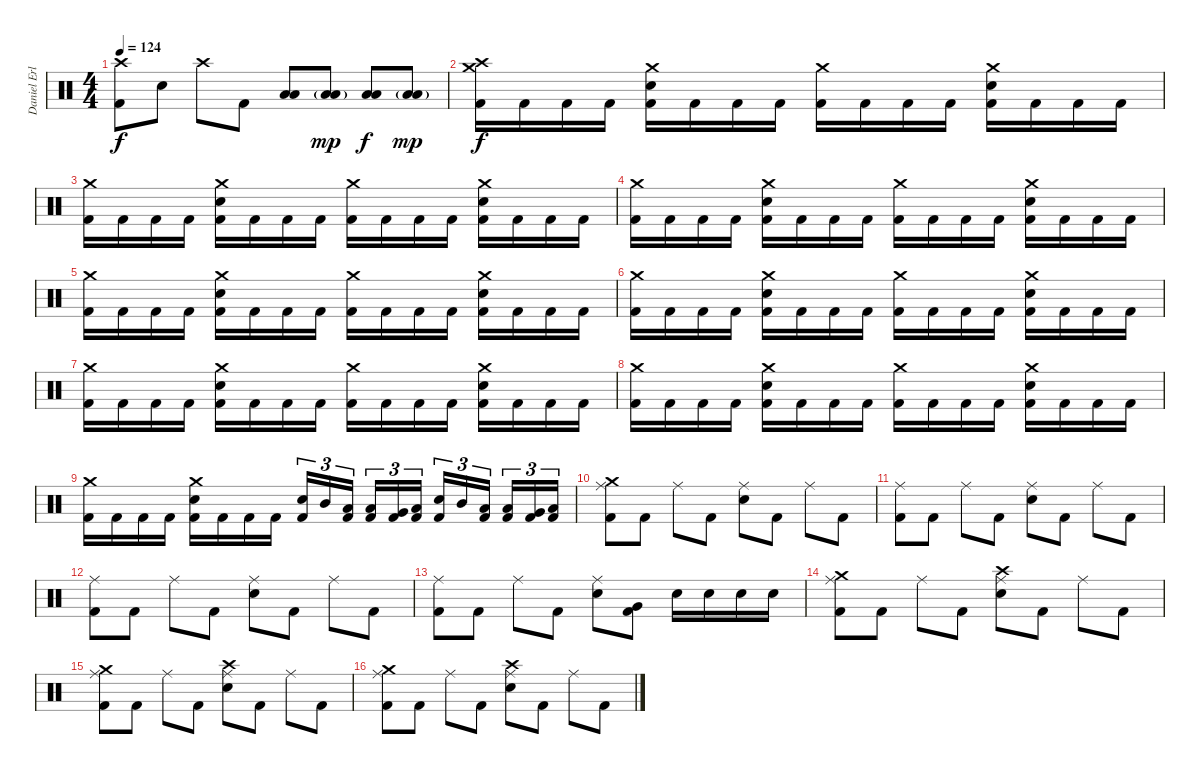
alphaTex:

\track ("Daniel Erlandsson" "Daniel Erl") {instrument percussion}
\staff {score}
\articulation defaults
\ts (4 4)
\tempo 124
\clef neutral
\ks c
("Crash high (hit)" "Kick (hit) 2").8{dy f} "Snare (hit) 2".8 "Crash high (hit)".8 "Kick (hit) 2".8 ("Low Floor Tom (hit)" "Low Floor Tom (hit)").8 ("Low Floor Tom (hit)"{g} "Low Floor Tom (hit)"{g}).8{dy mp} ("Low Floor Tom (hit)" "Low Floor Tom (hit)").8{dy f} ("Low Floor Tom (hit)"{g} "Low Floor Tom (hit)"{g}).8{dy mp} |
("Crash medium (hit)" "Crash high (hit)" "Kick (hit) 2").16{dy f} "Kick (hit) 2".16 "Kick (hit) 2".16 "Kick (hit) 2".16 ("Crash medium (hit)" "Snare (hit) 2" "Kick (hit) 2").16 "Kick (hit) 2".16 "Kick (hit) 2".16 "Kick (hit) 2".16 ("Crash medium (hit)" "Kick (hit) 2").16 "Kick (hit) 2".16 "Kick (hit) 2".16 "Kick (hit) 2".16 ("Crash medium (hit)" "Snare (hit) 2" "Kick (hit) 2").16 "Kick (hit) 2".16 "Kick (hit) 2".16 "Kick (hit) 2".16 |
("Crash medium (hit)" "Kick (hit) 2").16 "Kick (hit) 2".16 "Kick (hit) 2".16 "Kick (hit) 2".16 ("Crash medium (hit)" "Snare (hit) 2" "Kick (hit) 2").16 "Kick (hit) 2".16 "Kick (hit) 2".16 "Kick (hit) 2".16 ("Crash medium (hit)" "Kick (hit) 2").16 "Kick (hit) 2".16 "Kick (hit) 2".16 "Kick (hit) 2".16 ("Crash medium (hit)" "Snare (hit) 2" "Kick (hit) 2").16 "Kick (hit) 2".16 "Kick (hit) 2".16 "Kick (hit) 2".16 |
("Crash medium (hit)" "Kick (hit) 2").16 "Kick (hit) 2".16 "Kick (hit) 2".16 "Kick (hit) 2".16 ("Crash medium (hit)" "Snare (hit) 2" "Kick (hit) 2").16 "Kick (hit) 2".16 "Kick (hit) 2".16 "Kick (hit) 2".16 ("Crash medium (hit)" "Kick (hit) 2").16 "Kick (hit) 2".16 "Kick (hit) 2".16 "Kick (hit) 2".16 ("Crash medium (hit)" "Snare (hit) 2" "Kick (hit) 2").16 "Kick (hit) 2".16 "Kick (hit) 2".16 "Kick (hit) 2".16 |
("Crash medium (hit)" "Kick (hit) 2").16 "Kick (hit) 2".16 "Kick (hit) 2".16 "Kick (hit) 2".16 ("Crash medium (hit)" "Snare (hit) 2" "Kick (hit) 2").16 "Kick (hit) 2".16 "Kick (hit) 2".16 "Kick (hit) 2".16 ("Crash medium (hit)" "Kick (hit) 2").16 "Kick (hit) 2".16 "Kick (hit) 2".16 "Kick (hit) 2".16 ("Crash medium (hit)" "Snare (hit) 2" "Kick (hit) 2").16 "Kick (hit) 2".16 "Kick (hit) 2".16 "Kick (hit) 2".16 |
("Crash medium (hit)" "Kick (hit) 2").16 "Kick (hit) 2".16 "Kick (hit) 2".16 "Kick (hit) 2".16 ("Crash medium (hit)" "Snare (hit) 2" "Kick (hit) 2").16 "Kick (hit) 2".16 "Kick (hit) 2".16 "Kick (hit) 2".16 ("Crash medium (hit)" "Kick (hit) 2").16 "Kick (hit) 2".16 "Kick (hit) 2".16 "Kick (hit) 2".16 ("Crash medium (hit)" "Snare (hit) 2" "Kick (hit) 2").16 "Kick (hit) 2".16 "Kick (hit) 2".16 "Kick (hit) 2".16 |
("Crash medium (hit)" "Kick (hit) 2").16 "Kick (hit) 2".16 "Kick (hit) 2".16 "Kick (hit) 2".16 ("Crash medium (hit)" "Snare (hit) 2" "Kick (hit) 2").16 "Kick (hit) 2".16 "Kick (hit) 2".16 "Kick (hit) 2".16 ("Crash medium (hit)" "Kick (hit) 2").16 "Kick (hit) 2".16 "Kick (hit) 2".16 "Kick (hit) 2".16 ("Crash medium (hit)" "Snare (hit) 2" "Kick (hit) 2").16 "Kick (hit) 2".16 "Kick (hit) 2".16 "Kick (hit) 2".16 |
("Crash medium (hit)" "Kick (hit) 2").16 "Kick (hit) 2".16 "Kick (hit) 2".16 "Kick (hit) 2".16 ("Crash medium (hit)" "Snare (hit) 2" "Kick (hit) 2").16 "Kick (hit) 2".16 "Kick (hit) 2".16 "Kick (hit) 2".16 ("Crash medium (hit)" "Kick (hit) 2").16 "Kick (hit) 2".16 "Kick (hit) 2".16 "Kick (hit) 2".16 ("Crash medium (hit)" "Snare (hit) 2" "Kick (hit) 2").16 "Kick (hit) 2".16 "Kick (hit) 2".16 "Kick (hit) 2".16 |
("Crash medium (hit)" "Kick (hit) 2").16 "Kick (hit) 2".16 "Kick (hit) 2".16 "Kick (hit) 2".16 ("Crash medium (hit)" "Snare (hit) 2" "Kick (hit) 2").16 "Kick (hit) 2".16 "Kick (hit) 2".16 "Kick (hit) 2".16 ("Snare (hit) 2" "Kick (hit) 2").16{tu (3 2)} "Mid Tom (hit)".16{tu (3 2)} ("Low Tom (hit)" "Kick (hit) 2").16{tu (3 2)} ("Low Tom (hit)" "Kick (hit) 2").16{tu (3 2)} ("Very Low Tom (hit)" "Kick (hit) 2").16{tu (3 2)} ("Low Floor Tom (hit)" "Kick (hit) 2").16{tu (3 2)} ("Snare (hit) 2" "Kick (hit) 2").16{tu (3 2)} "Mid Tom (hit)".16{tu (3 2)} ("Low Tom (hit)" "Kick (hit) 2").16{tu (3 2)} ("Low Tom (hit)" "Kick (hit) 2").16{tu (3 2)} ("Very Low Tom (hit)" "Kick (hit) 2").16{tu (3 2)} ("Low Floor Tom (hit)" "Kick (hit) 2").16{tu (3 2)} |
("Ride (middle)" "Crash medium (hit)" "Kick (hit) 2").8 "Kick (hit) 2".8 "Ride (middle)".8 "Kick (hit) 2".8 ("Ride (middle)" "Snare (hit) 2").8 "Kick (hit) 2".8 "Ride (middle)".8 "Kick (hit) 2".8 |
("Ride (middle)" "Kick (hit) 2").8 "Kick (hit) 2".8 "Ride (middle)".8 "Kick (hit) 2".8 ("Ride (middle)" "Snare (hit) 2").8 "Kick (hit) 2".8 "Ride (middle)".8 "Kick (hit) 2".8 |
("Ride (middle)" "Kick (hit) 2").8 "Kick (hit) 2".8 "Ride (middle)".8 "Kick (hit) 2".8 ("Ride (middle)" "Snare (hit) 2").8 "Kick (hit) 2".8 "Ride (middle)".8 "Kick (hit) 2".8 |
("Ride (middle)" "Kick (hit) 2").8 "Kick (hit) 2".8 "Ride (middle)".8 "Kick (hit) 2".8 ("Ride (middle)" "Snare (hit) 2").8 ("Very Low Tom (hit)" "Kick (hit) 2").8 "Snare (hit) 2".16 "Snare (hit) 2".16 "Snare (hit) 2".16 "Snare (hit) 2".16 |
("Ride (middle)" "Crash medium (hit)" "Kick (hit) 2").8 "Kick (hit) 2".8 "Ride (middle)".8 "Kick (hit) 2".8 ("Ride (middle)" "Crash high (hit)" "Snare (hit) 2").8 "Kick (hit) 2".8 "Ride (middle)".8 "Kick (hit) 2".8 |
("Ride (middle)" "Crash medium (hit)" "Kick (hit) 2").8 "Kick (hit) 2".8 "Ride (middle)".8 "Kick (hit) 2".8 ("Ride (middle)" "Crash high (hit)" "Snare (hit) 2").8 "Kick (hit) 2".8 "Ride (middle)".8 "Kick (hit) 2".8 |
("Ride (middle)" "Crash medium (hit)" "Kick (hit) 2").8 "Kick (hit) 2".8 "Ride (middle)".8 "Kick (hit) 2".8 ("Ride (middle)" "Crash high (hit)" "Snare (hit) 2").8 "Kick (hit) 2".8 "Ride (middle)".8 "Kick (hit) 2".8
